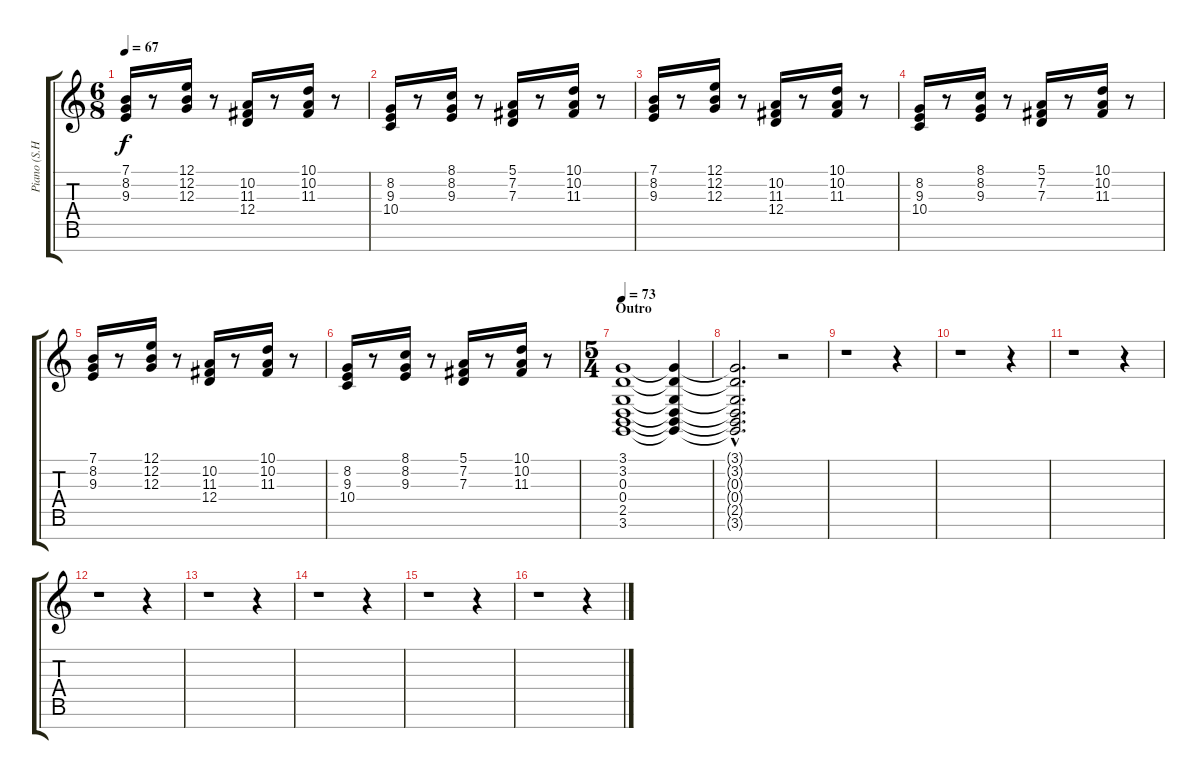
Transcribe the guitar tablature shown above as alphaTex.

\track ("Piano (S.Hogarth)" "Piano (S.H") {instrument acousticgrandpiano}
\staff {score tabs}
\tuning (E4 B3 G3 D3 A2 E2 B1) {hide}
\ts (6 8)
\tempo 67
\clef g2
\ks c
(7.1 8.2 9.3).16{dy f} r.8 (12.1 12.2 12.3).16 r.8 (10.2 11.3 12.4).16 r.8 (10.1 10.2 11.3).16 r.8 |
(8.2 9.3 10.4).16 r.8 (8.1 8.2 9.3).16 r.8 (5.1 7.2 7.3).16 r.8 (10.1 10.2 11.3).16 r.8 |
(7.1 8.2 9.3).16 r.8 (12.1 12.2 12.3).16 r.8 (10.2 11.3 12.4).16 r.8 (10.1 10.2 11.3).16 r.8 |
(8.2 9.3 10.4).16 r.8 (8.1 8.2 9.3).16 r.8 (5.1 7.2 7.3).16 r.8 (10.1 10.2 11.3).16 r.8 |
(7.1 8.2 9.3).16 r.8 (12.1 12.2 12.3).16 r.8 (10.2 11.3 12.4).16 r.8 (10.1 10.2 11.3).16 r.8 |
(8.2 9.3 10.4).16 r.8 (8.1 8.2 9.3).16 r.8 (5.1 7.2 7.3).16 r.8 (10.1 10.2 11.3).16 r.8 |
\ts (5 4)
\section ("" "Outro")
\tempo 73
(3.1 3.2 0.3 0.4 2.5 3.6).1 (3.1{t} 3.2{t} 0.3{t} 0.4{t} 2.5{t} 3.6{t}).4 |
(3.1{hac t} 3.2{hac t} 0.3{hac t} 0.4{hac t} 2.5{hac t} 3.6{hac t}).2{d} r.2 |
r.1 r.4 |
r.1 r.4 |
r.1 r.4 |
r.1 r.4 |
r.1 r.4 |
r.1 r.4 |
r.1 r.4 |
r.1 r.4
